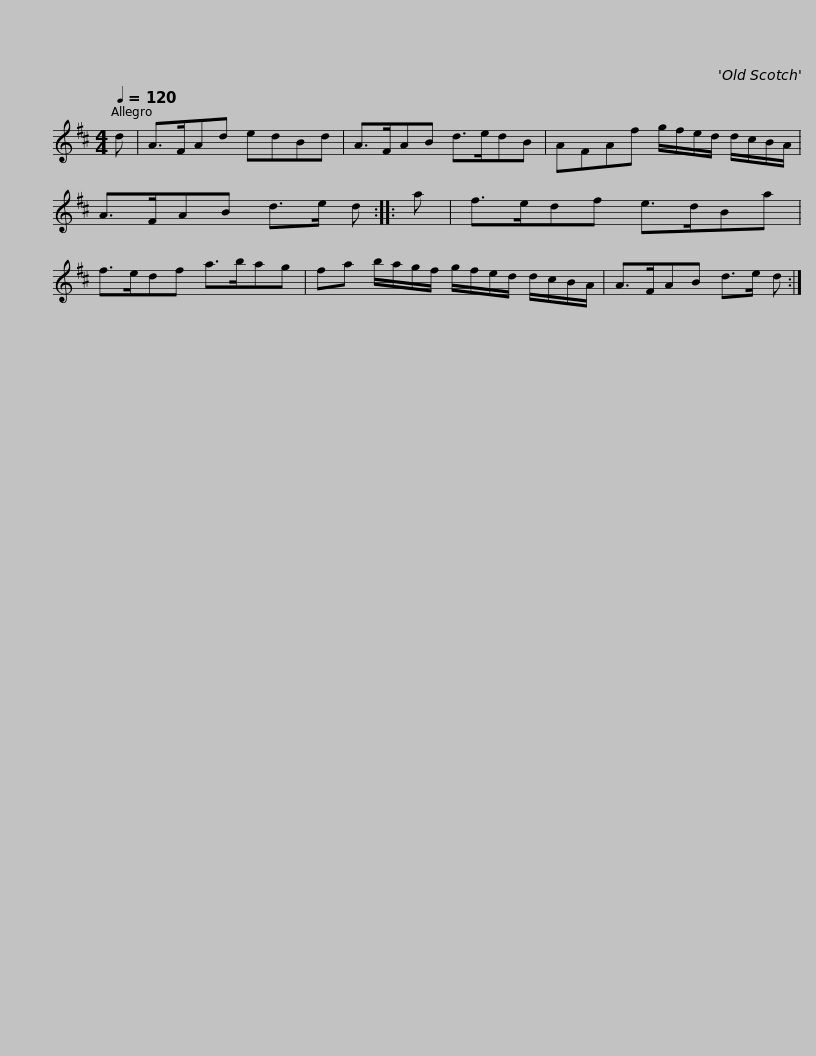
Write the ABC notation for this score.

X:1
L:1/8
Q:1/4=120
M:4/4
I:linebreak $
K:D
V:1 treble
V:1
 d | A>FAd edBd | A>FAB d>edB | AFAf g/f/e/d/ d/c/B/A/ | A>FAB d>e d :: %5
 a |$ f>edf e>dBa | f>edf a>bag | fa b/a/g/f/ g/f/e/d/ d/c/B/A/ | A>FAB d>e d :| %10
